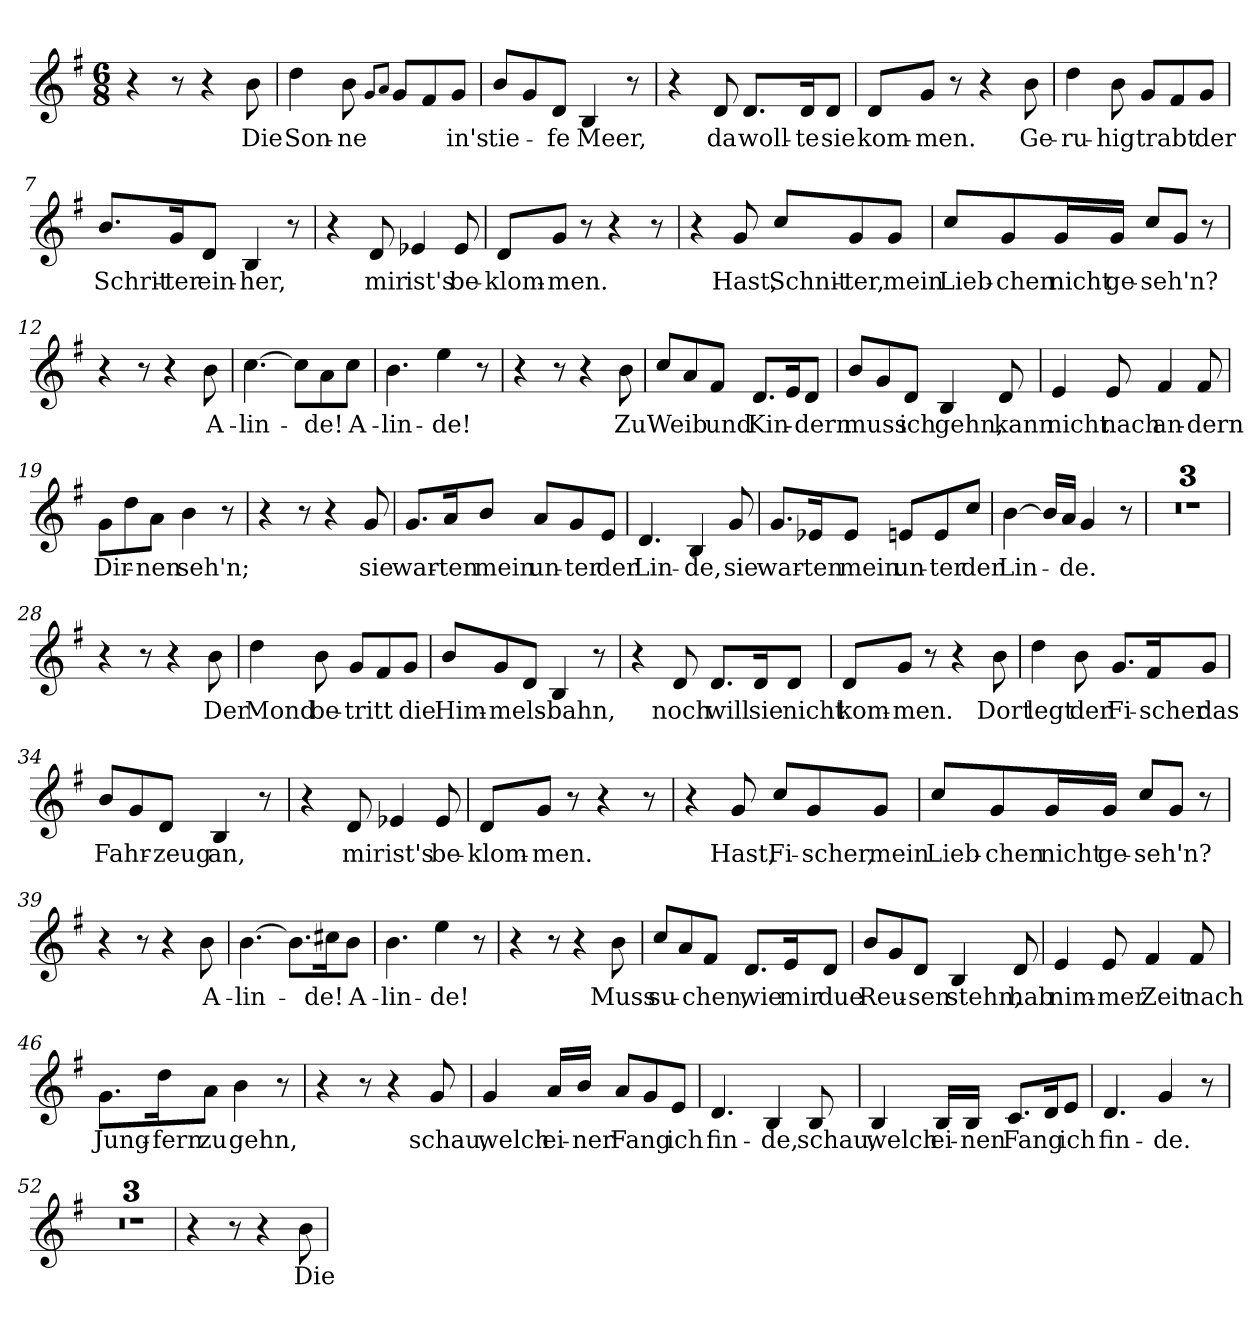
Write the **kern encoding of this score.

**kern	**text
*part1	*part1
*staff1	*staff1
*clefG2	*
*k[f#]	*
*M6/8	*
=1	=1
4r	.
8r	.
4r	.
!	!LO:LY:b
8b\	Die
=2	=2
!	!LO:LY:b
4dd\	Son-
!	!LO:LY:b
8b\	-ne
8qg/L	.
8qa/J	.
8g/L	.
8f#/	.
!	!LO:LY:b
8g/J	in's
=3	=3
!	!LO:LY:b
8b/L	tie-
8g/	.
!	!LO:LY:b
8d/J	-fe
!	!LO:LY:b
4B/	Meer,
8r	.
=4	=4
4r	.
!	!LO:LY:b
8d/	da
!	!LO:LY:b
8.d/L	woll-
!	!LO:LY:b
16d/K	-te
!	!LO:LY:b
8d/J	sie
=5	=5
!	!LO:LY:b
8d/L	kom-
!	!LO:LY:b
8g/J	-men.
8r	.
4r	.
!	!LO:LY:b
8b\	Ge-
=6	=6
!	!LO:LY:b
4dd\	-ru-
!	!LO:LY:b
8b\	-hig
!	!LO:LY:b
8g/L	trabt
8f#/	.
!	!LO:LY:b
8g/J	der
=7	=7
!	!LO:LY:b
8.b/L	Schrit-
!	!LO:LY:b
16g/K	-ter
!	!LO:LY:b
8d/J	ein-
!	!LO:LY:b
4B/	-her,
8r	.
!!LO:LB:g=z
=8	=8
4r	.
!	!LO:LY:b
8d/	mir
!	!LO:LY:b
4e-X/	ist's
!	!LO:LY:b
8e-/	be-
=9	=9
!	!LO:LY:b
8d/L	-klom-
!	!LO:LY:b
8g/J	-men.
8r	.
4r	.
8r	.
=10	=10
4r	.
!	!LO:LY:b
8g/	Hast,
!	!LO:LY:b
8cc/L	Schnit-
!	!LO:LY:b
8g/	-ter,
!	!LO:LY:b
8g/J	mein
=11	=11
!	!LO:LY:b
8cc/L	Lieb-
!	!LO:LY:b
8g/	-chen
!	!LO:LY:b
16g/L	nicht
!	!LO:LY:b
16g/JJ	ge-
!	!LO:LY:b
8cc/L	-seh'n?
8g/J	.
8r	.
=12	=12
4r	.
8r	.
4r	.
!	!LO:LY:b
8b\	A-
=13	=13
!	!LO:LY:b
[4.cc\	-lin-
8cc\L]	.
!	!LO:LY:b
8a\	-de!
!	!LO:LY:b
8cc\J	A-
=14	=14
!	!LO:LY:b
4.b\	-lin-
!	!LO:LY:b
4ee\	-de!
8r	.
!!LO:LB:g=z
=15	=15
4r	.
8r	.
4r	.
!	!LO:LY:b
8b\	Zu
=16	=16
!	!LO:LY:b
8cc/L	Weib
8a/	.
!	!LO:LY:b
8f#/J	und
!	!LO:LY:b
8.d/L	Kin-
16e/K	.
!	!LO:LY:b
8d/J	-dern
=17	=17
!	!LO:LY:b
8b/L	muss
8g/	.
!	!LO:LY:b
8d/J	ich
!	!LO:LY:b
4B/	gehn,
!	!LO:LY:b
8d/	kann
=18	=18
!	!LO:LY:b
4e/	nicht
!	!LO:LY:b
8e/	nach
!	!LO:LY:b
4f#/	an-
!	!LO:LY:b
8f#/	-dern
=19	=19
!	!LO:LY:b
8g\L	Dir-
8dd\	.
!	!LO:LY:b
8a\J	-nen
!	!LO:LY:b
4b\	seh'n;
8r	.
=20	=20
4r	.
8r	.
4r	.
!	!LO:LY:b
8g/	sie
!!LO:LB:g=z
=21	=21
!	!LO:LY:b
8.g/L	war-
!	!LO:LY:b
16a/K	-ten
!	!LO:LY:b
8b/J	mein
!	!LO:LY:b
8a/L	un-
!	!LO:LY:b
8g/	-ter
!	!LO:LY:b
8e/J	der
=22	=22
!	!LO:LY:b
4.d/	Lin-
!	!LO:LY:b
4B/	-de,
!	!LO:LY:b
8g/	sie
=23	=23
!	!LO:LY:b
8.g/L	war-
!	!LO:LY:b
16e-X/K	-ten
!	!LO:LY:b
8e-/J	mein
!	!LO:LY:b
8en/L	un-
!	!LO:LY:b
8e/	-ter
!	!LO:LY:b
8cc/J	der
=24	=24
!	!LO:LY:b
[4b\	Lin-
16b/LL]	.
16a/JJ	.
!	!LO:LY:b
4g/	-de.
8r	.
=25	=25
2.r	.
=26	=26
2.r	.
=27	=27
2.r	.
=28	=28
4r	.
8r	.
4r	.
!	!LO:LY:b
8b\	Der
!!LO:LB:g=z
=29	=29
!	!LO:LY:b
4dd\	Mond
!	!LO:LY:b
8b\	be-
!	!LO:LY:b
8g/L	-tritt
8f#/	.
!	!LO:LY:b
8g/J	die
=30	=30
!	!LO:LY:b
8b/L	Him-
!	!LO:LY:b
8g/	-mels-
8d/J	.
!	!LO:LY:b
4B/	-bahn,
8r	.
=31	=31
4r	.
!	!LO:LY:b
8d/	noch
!	!LO:LY:b
8.d/L	will
!	!LO:LY:b
16d/K	sie
!	!LO:LY:b
8d/J	nicht
=32	=32
!	!LO:LY:b
8d/L	kom-
!	!LO:LY:b
8g/J	-men.
8r	.
4r	.
!	!LO:LY:b
8b\	Dort
=33	=33
!	!LO:LY:b
4dd\	legt
!	!LO:LY:b
8b\	der
!	!LO:LY:b
8.g/L	Fi-
!	!LO:LY:b
16f#/K	-scher
!	!LO:LY:b
8g/J	das
=34	=34
!	!LO:LY:b
8b/L	Fahr-
8g/	.
!	!LO:LY:b
8d/J	-zeug
!	!LO:LY:b
4B/	an,
8r	.
!!LO:LB:g=z
=35	=35
4r	.
!	!LO:LY:b
8d/	mir
!	!LO:LY:b
4e-X/	ist's
!	!LO:LY:b
8e-/	be-
=36	=36
!	!LO:LY:b
8d/L	-klom-
!	!LO:LY:b
8g/J	-men.
8r	.
4r	.
8r	.
=37	=37
4r	.
!	!LO:LY:b
8g/	Hast,
!	!LO:LY:b
8cc/L	Fi-
!	!LO:LY:b
8g/	-scher,
!	!LO:LY:b
8g/J	mein
=38	=38
!	!LO:LY:b
8cc/L	Lieb-
!	!LO:LY:b
8g/	-chen
!	!LO:LY:b
16g/L	nicht
!	!LO:LY:b
16g/JJ	ge-
!	!LO:LY:b
8cc/L	-seh'n?
8g/J	.
8r	.
=39	=39
4r	.
8r	.
4r	.
!	!LO:LY:b
8b\	A-
=40	=40
!	!LO:LY:b
[4.b\	-lin-
8.b\L]	.
!	!LO:LY:b
16cc#X\K	-de!
!	!LO:LY:b
8b\J	A-
=41	=41
!	!LO:LY:b
4.b\	-lin-
!	!LO:LY:b
4ee\	-de!
8r	.
!!LO:LB:g=z
=42	=42
4r	.
8r	.
4r	.
!	!LO:LY:b
8b\	Muss
=43	=43
!	!LO:LY:b
8cc/L	su-
8a/	.
!	!LO:LY:b
8f#/J	-chen,
!	!LO:LY:b
8.d/L	wie
!	!LO:LY:b
16e/K	mir
!	!LO:LY:b
8d/J	due
=44	=44
!	!LO:LY:b
8b/L	Reu-
8g/	.
!	!LO:LY:b
8d/J	-sen
!	!LO:LY:b
4B/	stehn,
!	!LO:LY:b
8d/	hab
=45	=45
!	!LO:LY:b
4e/	nim-
!	!LO:LY:b
8e/	-mer
!	!LO:LY:b
4f#/	Zeit
!	!LO:LY:b
8f#/	nach
=46	=46
!	!LO:LY:b
8.g\L	Jung-
!	!LO:LY:b
16dd\K	-fern
!	!LO:LY:b
8a\J	zu
!	!LO:LY:b
4b\	gehn,
8r	.
=47	=47
4r	.
8r	.
4r	.
!	!LO:LY:b
8g/	schau,
!!LO:LB:g=z
=48	=48
!	!LO:LY:b
4g/	welch
!	!LO:LY:b
16a/LL	ei-
!	!LO:LY:b
16b/JJ	-ner
!	!LO:LY:b
8a/L	Fang
8g/	.
!	!LO:LY:b
8e/J	ich
=49	=49
!	!LO:LY:b
4.d/	fin-
!	!LO:LY:b
4B/	-de,
!	!LO:LY:b
8B/	schau,
=50	=50
!	!LO:LY:b
4B/	welch
!	!LO:LY:b
16B/LL	ei-
!	!LO:LY:b
16B/JJ	-nen
!	!LO:LY:b
8.c/L	Fang
16d/K	.
!	!LO:LY:b
8e/J	ich
=51	=51
!	!LO:LY:b
4.d/	fin-
!	!LO:LY:b
4g/	-de.
8r	.
=52	=52
2.r	.
=53	=53
2.r	.
=54	=54
2.r	.
=55	=55
4r	.
8r	.
4r	.
!	!LO:LY:b
8b\	Die
=	=
*-	*-
